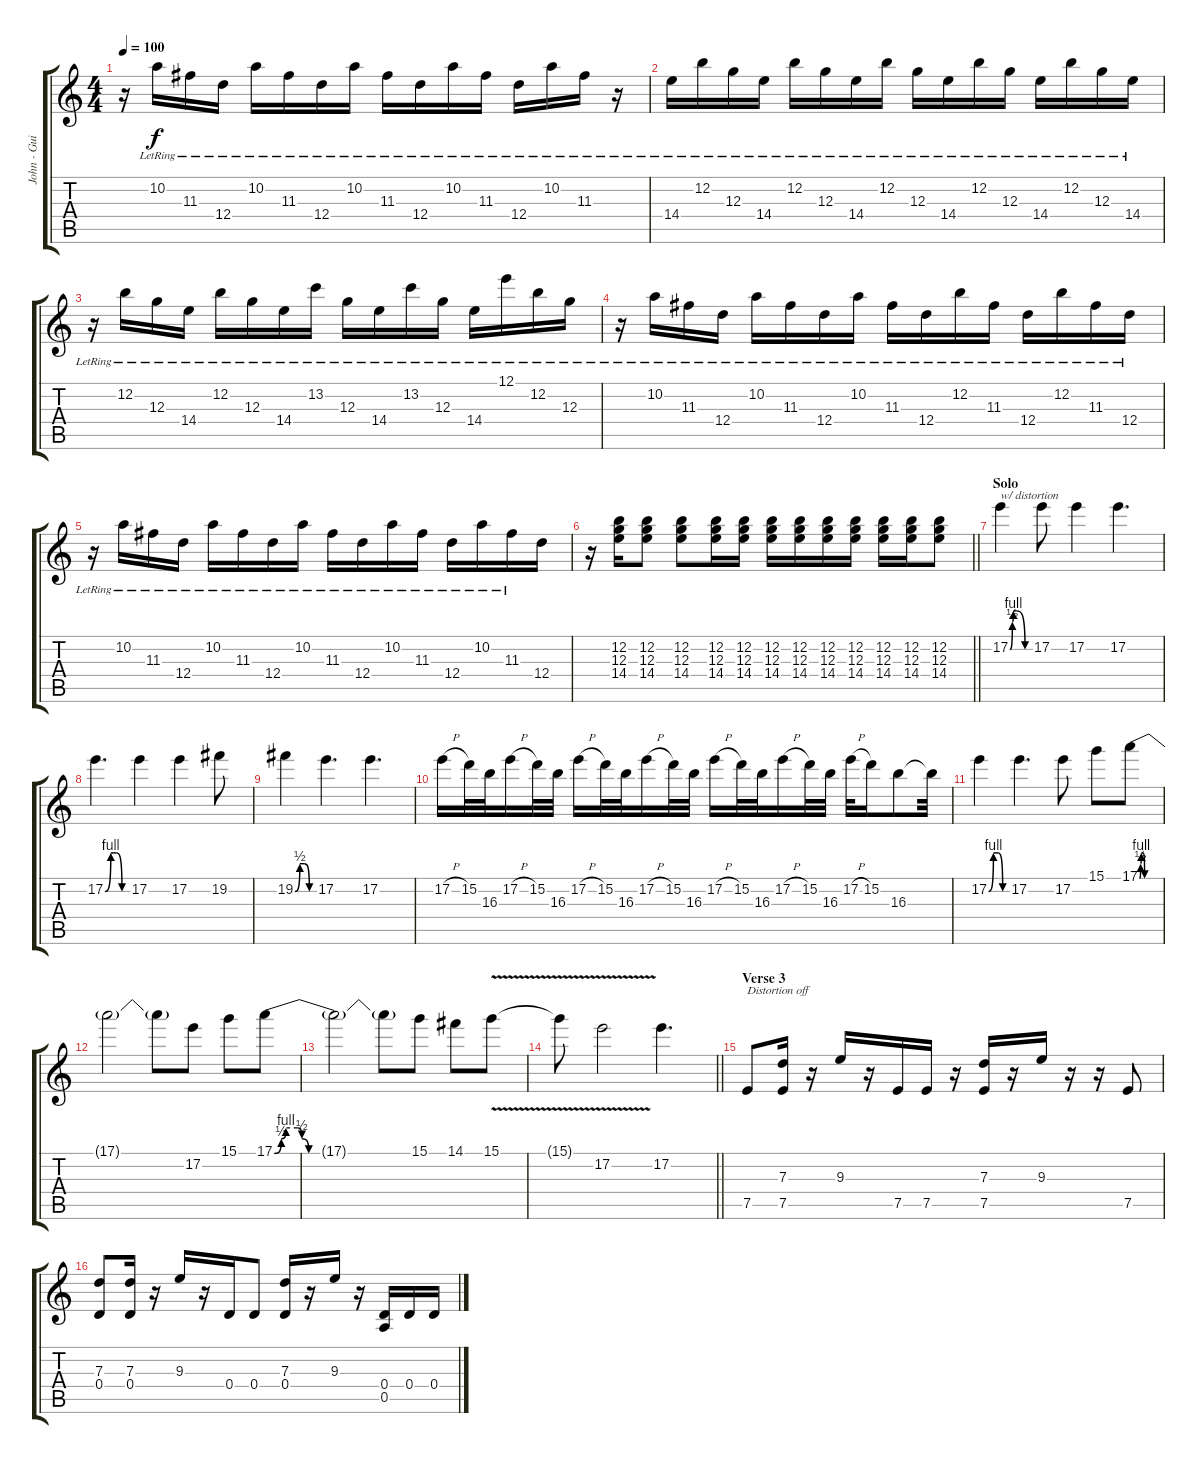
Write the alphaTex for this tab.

\track ("John - Guitar" "John - Gui") {instrument electricguitarclean}
\staff {score tabs}
\tuning (E4 B3 G3 D3 A2 E2) {hide}
\ts (4 4)
\tempo 100
\clef g2
\ks c
r.16{dy f} 10.2{lr}.16 11.3{lr}.16 12.4{lr}.16 10.2{lr}.16 11.3{lr}.16 12.4{lr}.16 10.2{lr}.16 11.3{lr}.16 12.4{lr}.16 10.2{lr}.16 11.3{lr}.16 12.4{lr}.16 10.2{lr}.16 11.3{lr}.16 r.16 |
14.4{lr}.16 12.2{lr}.16 12.3{lr}.16 14.4{lr}.16 12.2{lr}.16 12.3{lr}.16 14.4{lr}.16 12.2{lr}.16 12.3{lr}.16 14.4{lr}.16 12.2{lr}.16 12.3{lr}.16 14.4{lr}.16 12.2{lr}.16 12.3{lr}.16 14.4{lr}.16 |
r.16 12.2{lr}.16 12.3{lr}.16 14.4{lr}.16 12.2{lr}.16 12.3{lr}.16 14.4{lr}.16 13.2{lr}.16 12.3{lr}.16 14.4{lr}.16 13.2{lr}.16 12.3{lr}.16 14.4{lr}.16 12.1{lr}.16 12.2{lr}.16 12.3{lr}.16 |
r.16 10.2{lr}.16 11.3{lr}.16 12.4{lr}.16 10.2{lr}.16 11.3{lr}.16 12.4{lr}.16 10.2{lr}.16 11.3{lr}.16 12.4{lr}.16 12.2{lr}.16 11.3{lr}.16 12.4{lr}.16 12.2{lr}.16 11.3{lr}.16 12.4{lr}.16 |
r.16 10.2{lr}.16 11.3{lr}.16 12.4{lr}.16 10.2{lr}.16 11.3{lr}.16 12.4{lr}.16 10.2{lr}.16 11.3{lr}.16 12.4{lr}.16 10.2{lr}.16 11.3{lr}.16 12.4{lr}.16 10.2{lr}.16 11.3{lr}.16 12.4.16 |
\barLineRight lightlight
r.16 (12.2 12.3 14.4).16 (12.2 12.3 14.4).8 (12.2 12.3 14.4).8 (12.2 12.3 14.4).16 (12.2 12.3 14.4).16 (12.2 12.3 14.4).16 (12.2 12.3 14.4).16 (12.2 12.3 14.4).16 (12.2 12.3 14.4).16 (12.2 12.3 14.4).16 (12.2 12.3 14.4).16 (12.2 12.3 14.4).8 |
\section ("" "Solo")
17.2{be (custom 0 0 7 2 10 4 20 4 45 0 60 0)}.4{txt "w/ distortion" instrument distortionguitar} 17.2.8 17.2.4 17.2.4{d} |
17.2{be (custom 0 0 15 4 30 4 45 0 60 0)}.4{d} 17.2.4 17.2.4 19.2.8 |
19.2{be (custom 0 0 15 2 30 2 45 0 60 0)}.4 17.2.4{d} 17.2.4{d} |
17.2{h}.16 15.2.32 16.3.32 17.2{h}.16 15.2.32 16.3.32 17.2{h}.16 15.2.32 16.3.32 17.2{h}.16 15.2.32 16.3.32 17.2{h}.16 15.2.32 16.3.32 17.2{h}.16 15.2.32 16.3.32 17.2{h}.32 15.2.16 16.3.8 16.3{t}.32 |
17.2{be (custom 0 0 15 4 30 4 45 0 60 0)}.4 17.2.4{d} 17.2.8 15.1.8 17.1{be (custom 0 0 3 2 5 4 10 4 15 0 45 0 60 0)}.8 |
17.1{t}.2 17.1{t}.8 17.2.8 15.1.8 17.1{be (custom 0 0 3 2 5 4 10 4 12 2 15 0 45 0 60 0)}.8 |
17.1{t}.2 17.1{t}.8 15.1.8 14.1.8 15.1{v}.8 |
\barLineRight lightlight
15.1{t}.8 17.2{v}.2 17.2.4{d} |
\section ("" "Verse 3")
7.5.8{txt "Distortion off" instrument electricguitarclean} (7.3 7.5).16 r.16 9.3.16 r.16 7.5.16 7.5.16 r.16 (7.3 7.5).16 r.16 9.3.16 r.16 r.16 7.5.8 |
(7.3 0.4).8 (7.3 0.4).16 r.16 9.3.16 r.16 0.4.16 0.4.8 (7.3 0.4).16 r.16 9.3.16 r.16 (0.4 0.5).16 0.4.16 0.4.16
